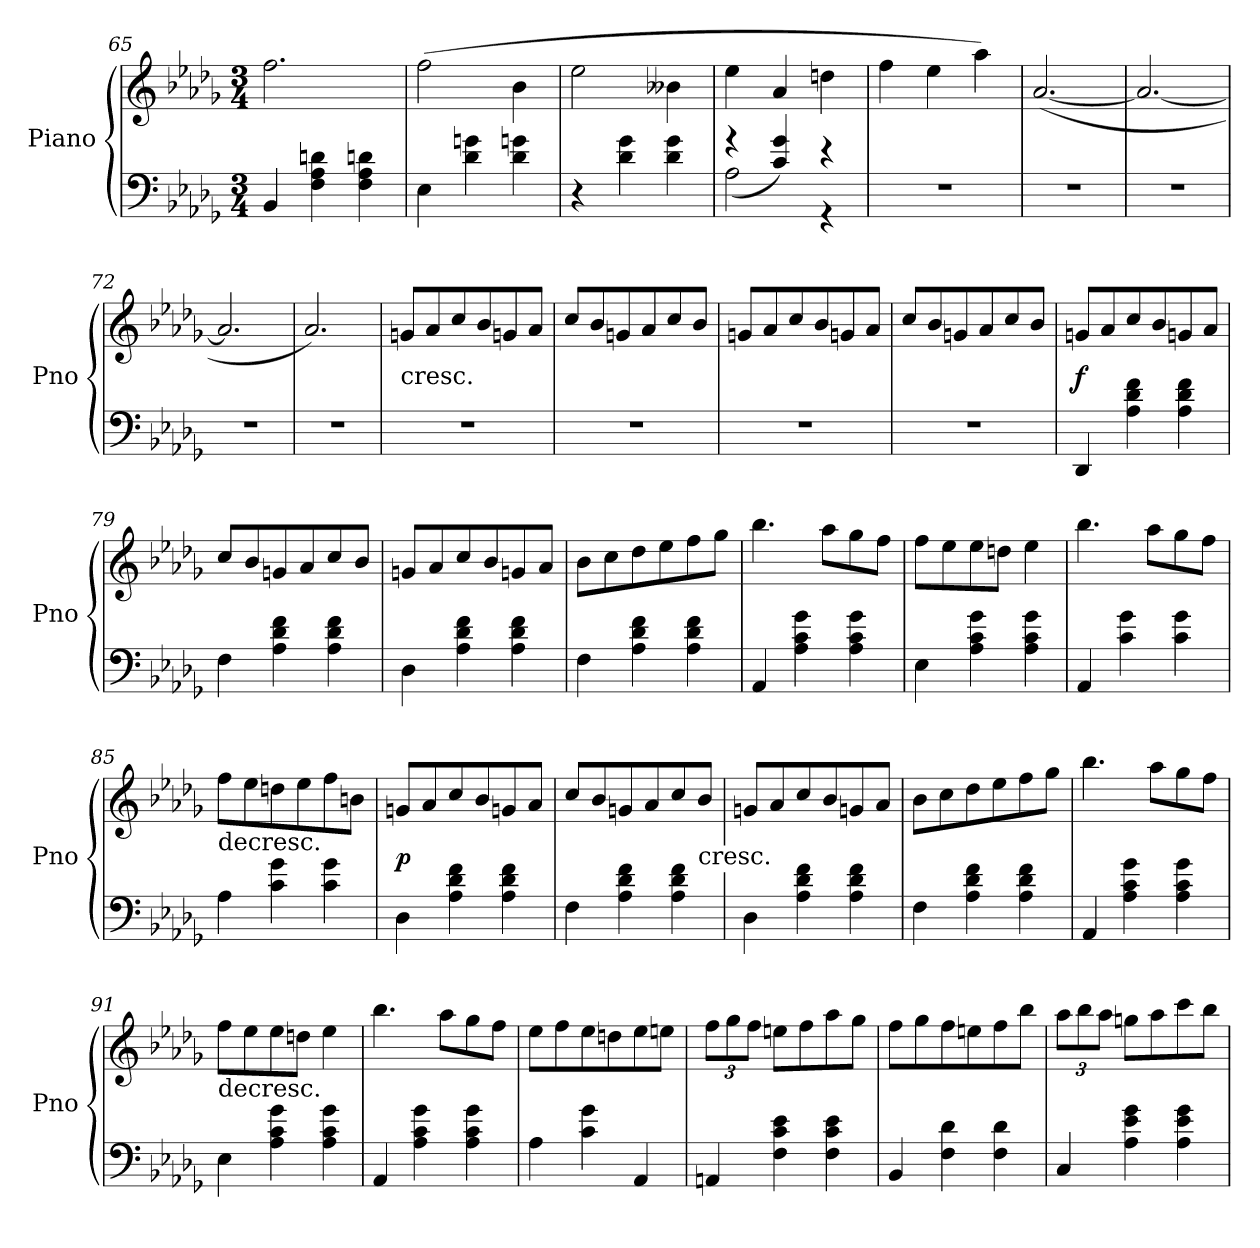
**kern	**kern	**dynam
*part1	*part1	*part1
*staff2	*staff1	*staff1/2
*I"Piano	*	*
*I'Pno	*	*
*clefF4	*clefG2	*
*k[b-e-a-d-g-]	*k[b-e-a-d-g-]	*
*M3/4	*M3/4	*
=65	=65	=65
4BB-/	2.ff\	.
4F\ 4A-\ 4dn\	.	.
4F\ 4A-\ 4dn\	.	.
=66	=66	=66
4E-\	(2ff\	.
4d-\ 4gn\	.	.
4d-\ 4gn\	4b-\	.
=67	=67	=67
4r	2ee-\	.
4d-\ 4g-\	.	.
4d-\ 4g-\	4b--X\	.
=68	=68	=68
*^	*	*
4r	(2A-\	4ee-\	.
4c/ 4g-/)	.	4a-/	.
4r	4r	4ddn\	.
*v	*v	*	*
=69	=69	=69
2.r	4ff\	.
.	4ee-\	.
.	4aa-\)	.
=70	=70	=70
2.r	([2.a-/	.
=71	=71	=71
2.r	2.a-/_	.
=72	=72	=72
2.r	2.a-/]	.
=73	=73	=73
2.r	2.a-/)	.
=74	=74	=74
!	!LO:TX:c:t=cresc.	!
2.r	8gn/L	.
.	8a-/	.
.	8cc/	.
.	8b-/	.
.	8gn/	.
.	8a-/J	.
=75	=75	=75
2.r	8cc/L	.
.	8b-/	.
.	8gn/	.
.	8a-/	.
.	8cc/	.
.	8b-/J	.
=76	=76	=76
2.r	8gn/L	.
.	8a-/	.
.	8cc/	.
.	8b-/	.
.	8gn/	.
.	8a-/J	.
=77	=77	=77
2.r	8cc/L	.
.	8b-/	.
.	8gn/	.
.	8a-/	.
.	8cc/	.
.	8b-/J	.
=78	=78	=78
4DD-/	8gn/L	f
.	8a-/	.
4A-\ 4d-\ 4f\	8cc/	.
.	8b-/	.
4A-\ 4d-\ 4f\	8gn/	.
.	8a-/J	.
=79	=79	=79
4F\	8cc/L	.
.	8b-/	.
4A-\ 4d-\ 4f\	8gn/	.
.	8a-/	.
4A-\ 4d-\ 4f\	8cc/	.
.	8b-/J	.
=80	=80	=80
4D-\	8gn/L	.
.	8a-/	.
4A-\ 4d-\ 4f\	8cc/	.
.	8b-/	.
4A-\ 4d-\ 4f\	8gn/	.
.	8a-/J	.
=81	=81	=81
4F\	8b-\L	.
.	8cc\	.
4A-\ 4d-\ 4f\	8dd-\	.
.	8ee-\	.
4A-\ 4d-\ 4f\	8ff\	.
.	8gg-\J	.
=82	=82	=82
4AA-/	4.bb-\	.
4A-\ 4c\ 4g-\	.	.
.	8aa-\L	.
4A-\ 4c\ 4g-\	8gg-\	.
.	8ff\J	.
=83	=83	=83
4E-\	8ff\L	.
.	8ee-\	.
4A-\ 4c\ 4g-\	8ee-\	.
.	8ddn\J	.
4A-\ 4c\ 4g-\	4ee-\	.
=84	=84	=84
4AA-/	4.bb-\	.
4c\ 4g-\	.	.
.	8aa-\L	.
4c\ 4g-\	8gg-\	.
.	8ff\J	.
=85	=85	=85
!	!LO:TX:c:t=decresc.	!
4A-\	8ff\L	.
.	8ee-\	.
4c\ 4g-\	8ddn\	.
.	8ee-\	.
4c\ 4g-\	8ff\	.
.	8bn\J	.
=86	=86	=86
4D-\	8gn/L	p
.	8a-/	.
4A-\ 4d-\ 4f\	8cc/	.
.	8b-/	.
4A-\ 4d-\ 4f\	8gn/	.
.	8a-/J	.
=87	=87	=87
4F\	8cc/L	.
.	8b-/	.
4A-\ 4d-\ 4f\	8gn/	.
.	8a-/	.
4A-\ 4d-\ 4f\	8cc/	.
!	!LO:TX:c:t=cresc.	!
.	8b-/J	.
=88	=88	=88
4D-\	8gn/L	.
.	8a-/	.
4A-\ 4d-\ 4f\	8cc/	.
.	8b-/	.
4A-\ 4d-\ 4f\	8gn/	.
.	8a-/J	.
=89	=89	=89
4F\	8b-\L	.
.	8cc\	.
4A-\ 4d-\ 4f\	8dd-\	.
.	8ee-\	.
4A-\ 4d-\ 4f\	8ff\	.
.	8gg-\J	.
=90	=90	=90
4AA-/	4.bb-\	.
4A-\ 4c\ 4g-\	.	.
.	8aa-\L	.
4A-\ 4c\ 4g-\	8gg-\	.
.	8ff\J	.
=91	=91	=91
!	!LO:TX:c:t=decresc.	!
4E-\	8ff\L	.
.	8ee-\	.
4A-\ 4c\ 4g-\	8ee-\	.
.	8ddn\J	.
4A-\ 4c\ 4g-\	4ee-\	.
=92	=92	=92
4AA-/	4.bb-\	.
4A-\ 4c\ 4g-\	.	.
.	8aa-\L	.
4A-\ 4c\ 4g-\	8gg-\	.
.	8ff\J	.
=93	=93	=93
4A-\	8ee-\L	.
.	8ff\	.
4c\ 4g-\	8ee-\	.
.	8ddn\	.
4AA-/	8ee-\	.
.	8een\J	.
=94	=94	=94
4AAn/	12ff\L	.
.	12gg-\	.
.	12ff\J	.
4F\ 4c\ 4e-\	8een\L	.
.	8ff\	.
4F\ 4c\ 4e-\	8aa-\	.
.	8gg-\J	.
=95	=95	=95
4BB-/	8ff\L	.
.	8gg-\	.
4F\ 4d-\	8ff\	.
.	8een\	.
4F\ 4d-\	8ff\	.
.	8bb-\J	.
=96	=96	=96
4C/	12aa-\L	.
.	12bb-\	.
.	12aa-\J	.
4A-\ 4e-\ 4g-\	8ggn\L	.
.	8aa-\	.
4A-\ 4e-\ 4g-\	8ccc\	.
.	8bb-\J	.
=	=	=
*-	*-	*-
